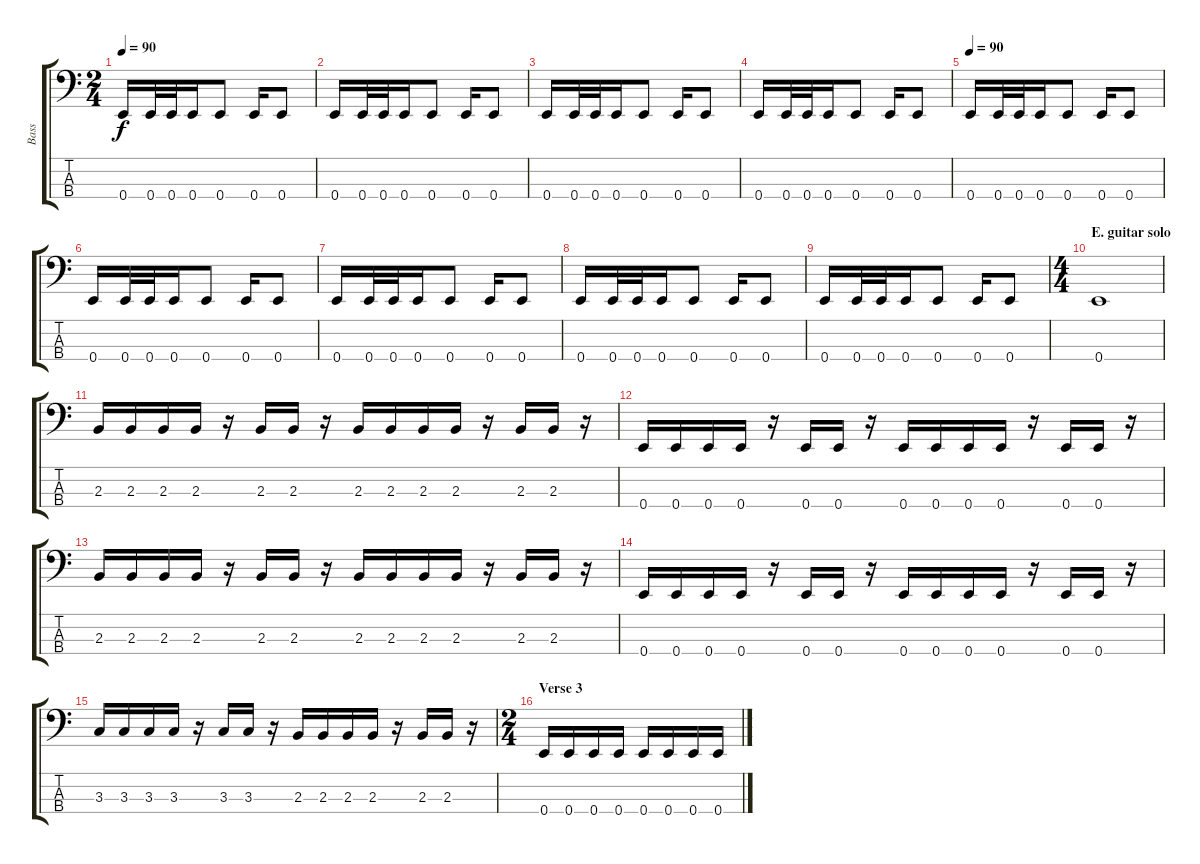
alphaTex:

\track ("Bass" "Bass") {instrument electricbasspick}
\staff {score tabs}
\tuning (G2 D2 A1 E1) {hide}
\ts (2 4)
\tempo 90
\clef f4
\ks c
0.4.16{dy f} 0.4.32 0.4.32 0.4.16 0.4.8 0.4.16 0.4.8 |
0.4.16 0.4.32 0.4.32 0.4.16 0.4.8 0.4.16 0.4.8 |
0.4.16 0.4.32 0.4.32 0.4.16 0.4.8 0.4.16 0.4.8 |
0.4.16 0.4.32 0.4.32 0.4.16 0.4.8 0.4.16 0.4.8 |
\tempo 90
0.4.16 0.4.32 0.4.32 0.4.16 0.4.8 0.4.16 0.4.8 |
0.4.16 0.4.32 0.4.32 0.4.16 0.4.8 0.4.16 0.4.8 |
0.4.16 0.4.32 0.4.32 0.4.16 0.4.8 0.4.16 0.4.8 |
0.4.16 0.4.32 0.4.32 0.4.16 0.4.8 0.4.16 0.4.8 |
0.4.16 0.4.32 0.4.32 0.4.16 0.4.8 0.4.16 0.4.8 |
\ts (4 4)
\section ("" "E. guitar solo")
0.4.1 |
2.3.16 2.3.16 2.3.16 2.3.16 r.16 2.3.16 2.3.16 r.16 2.3.16 2.3.16 2.3.16 2.3.16 r.16 2.3.16 2.3.16 r.16 |
0.4.16 0.4.16 0.4.16 0.4.16 r.16 0.4.16 0.4.16 r.16 0.4.16 0.4.16 0.4.16 0.4.16 r.16 0.4.16 0.4.16 r.16 |
2.3.16 2.3.16 2.3.16 2.3.16 r.16 2.3.16 2.3.16 r.16 2.3.16 2.3.16 2.3.16 2.3.16 r.16 2.3.16 2.3.16 r.16 |
0.4.16 0.4.16 0.4.16 0.4.16 r.16 0.4.16 0.4.16 r.16 0.4.16 0.4.16 0.4.16 0.4.16 r.16 0.4.16 0.4.16 r.16 |
3.3.16 3.3.16 3.3.16 3.3.16 r.16 3.3.16 3.3.16 r.16 2.3.16 2.3.16 2.3.16 2.3.16 r.16 2.3.16 2.3.16 r.16 |
\ts (2 4)
\section ("" "Verse 3")
0.4.16 0.4.16 0.4.16 0.4.16 0.4.16 0.4.16 0.4.16 0.4.16
